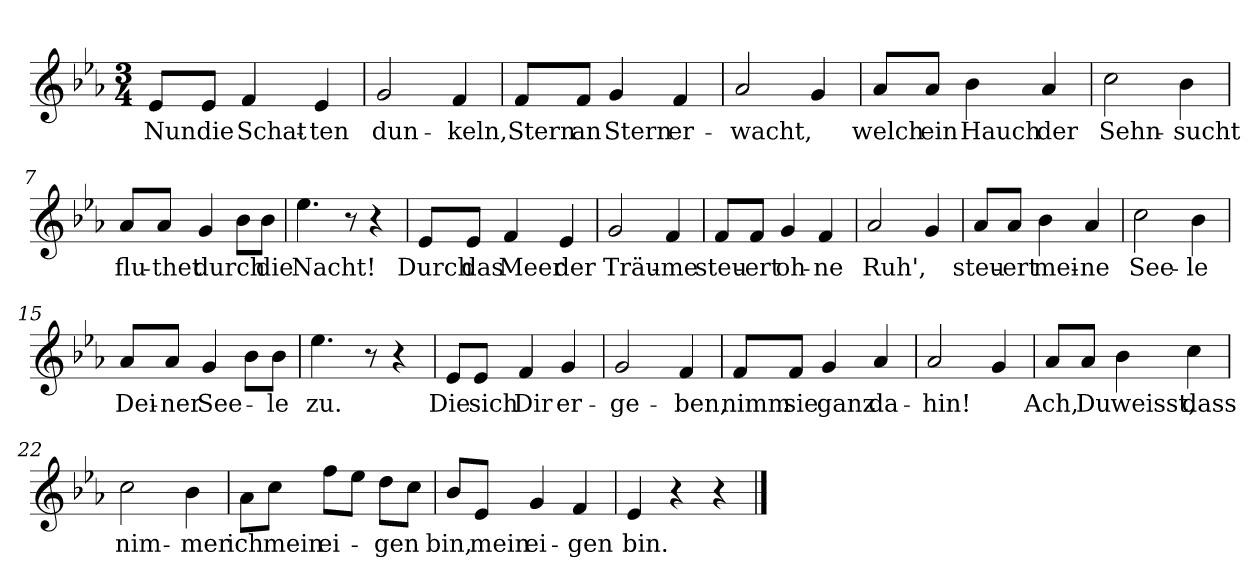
**kern	**text
*part1	*part1
*staff1	*staff1
*clefG2	*
*k[b-e-a-]	*
*M3/4	*
=1	=1
!	!LO:LY:b
8e-/L	Nun
!	!LO:LY:b
8e-/J	die
!	!LO:LY:b
4f/	Schat-
!	!LO:LY:b
4e-/	-ten
=2	=2
!	!LO:LY:b
2g/	dun-
!	!LO:LY:b
4f/	-keln,
=3	=3
!	!LO:LY:b
8f/L	Stern
!	!LO:LY:b
8f/J	an
!	!LO:LY:b
4g/	Stern
!	!LO:LY:b
4f/	er-
=4	=4
!	!LO:LY:b
2a-/	-wacht,
4g/	.
=5	=5
!	!LO:LY:b
8a-/L	welch
!	!LO:LY:b
8a-/J	ein
!	!LO:LY:b
4b-\	Hauch
!	!LO:LY:b
4a-/	der
=6	=6
!	!LO:LY:b
2cc\	Sehn-
!	!LO:LY:b
4b-\	-sucht
=7	=7
!	!LO:LY:b
8a-/L	flu-
!	!LO:LY:b
8a-/J	-thet
!	!LO:LY:b
4g/	durch
8b-\L	.
!	!LO:LY:b
8b-\J	die
!!LO:LB:g=z
=8	=8
!	!LO:LY:b
4.ee-\	Nacht!
8r	.
4r	.
=9	=9
!	!LO:LY:b
8e-/L	Durch
!	!LO:LY:b
8e-/J	das
!	!LO:LY:b
4f/	Meer
!	!LO:LY:b
4e-/	der
=10	=10
!	!LO:LY:b
2g/	Träu-
!	!LO:LY:b
4f/	-me
=11	=11
!	!LO:LY:b
8f/L	steu-
!	!LO:LY:b
8f/J	-ert
!	!LO:LY:b
4g/	oh-
!	!LO:LY:b
4f/	-ne
=12	=12
!	!LO:LY:b
2a-/	Ruh',
4g/	.
=13	=13
!	!LO:LY:b
8a-/L	steu-
!	!LO:LY:b
8a-/J	-ert
!	!LO:LY:b
4b-\	mei-
!	!LO:LY:b
4a-/	-ne
=14	=14
!	!LO:LY:b
2cc\	See-
!	!LO:LY:b
4b-\	-le
=15	=15
!	!LO:LY:b
8a-/L	Dei-
!	!LO:LY:b
8a-/J	-ner
!	!LO:LY:b
4g/	See-
8b-\L	.
!	!LO:LY:b
8b-\J	-le
=16	=16
!	!LO:LY:b
4.ee-\	zu.
8r	.
4r	.
!!LO:LB:g=z
=17	=17
!	!LO:LY:b
8e-/L	Die
!	!LO:LY:b
8e-/J	sich
!	!LO:LY:b
4f/	Dir
!	!LO:LY:b
4g/	er-
=18	=18
!	!LO:LY:b
2g/	-ge-
!	!LO:LY:b
4f/	-ben,
=19	=19
!	!LO:LY:b
8f/L	nimm
!	!LO:LY:b
8f/J	sie
!	!LO:LY:b
4g/	ganz
!	!LO:LY:b
4a-/	da-
=20	=20
!	!LO:LY:b
2a-/	-hin!
4g/	.
=21	=21
!	!LO:LY:b
8a-/L	Ach,
!	!LO:LY:b
8a-/J	Du
!	!LO:LY:b
4b-\	weisst,
!	!LO:LY:b
4cc\	dass
=22	=22
!	!LO:LY:b
2cc\	nim-
!	!LO:LY:b
4b-\	-mer
=23	=23
!	!LO:LY:b
8a-\L	ich
!	!LO:LY:b
8cc\J	mein
!	!LO:LY:b
8ff\L	ei-
8ee-\J	.
!	!LO:LY:b
8dd\L	-gen
8cc\J	.
!!LO:LB:g=z
=24	=24
!	!LO:LY:b
8b-/L	bin,
!	!LO:LY:b
8e-/J	mein
!	!LO:LY:b
4g/	ei-
!	!LO:LY:b
4f/	-gen
=25	=25
!	!LO:LY:b
4e-/	bin.
4r	.
4r	.
==	==
*-	*-
